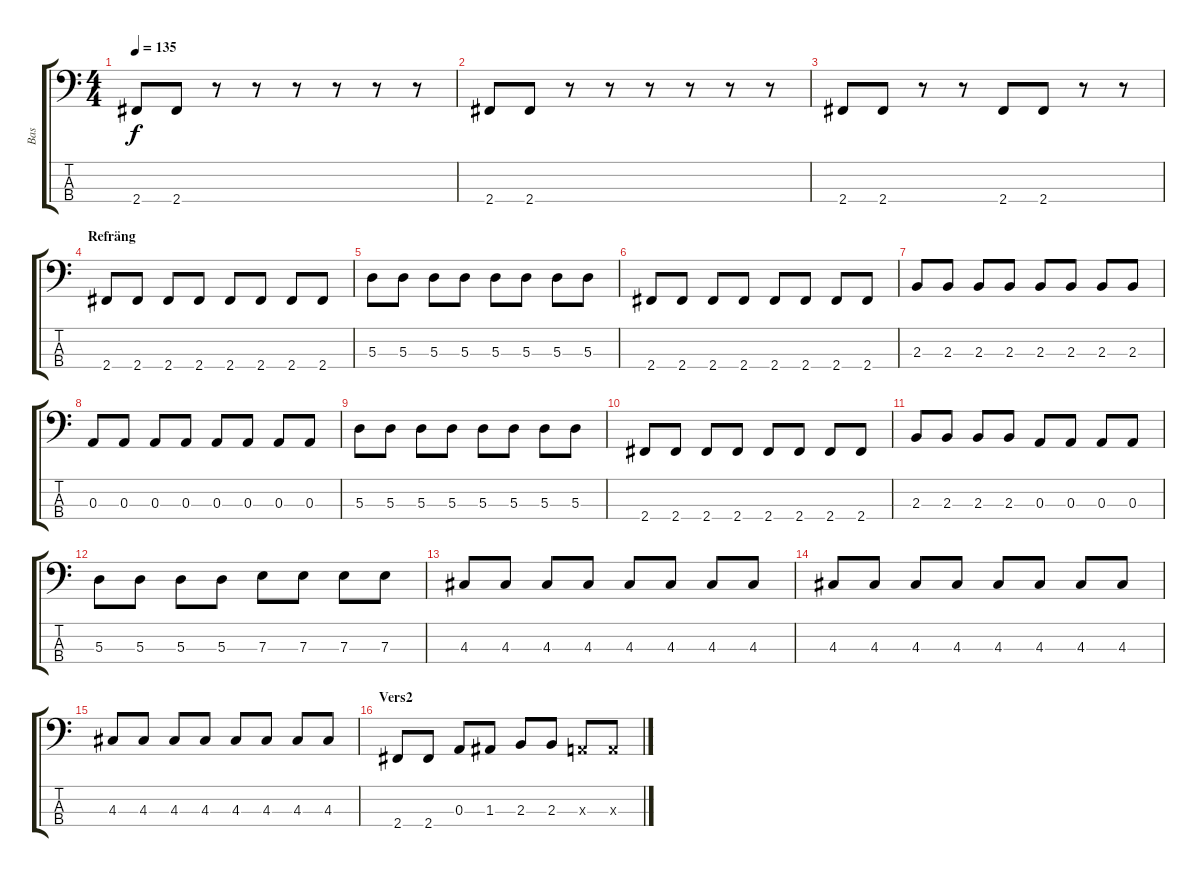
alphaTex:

\track ("Bas" "Bas") {instrument electricbassfinger}
\staff {score tabs}
\tuning (G2 D2 A1 E1) {hide}
\ts (4 4)
\tempo 135
\clef f4
\ks c
2.4.8{dy f} 2.4.8 r.8 r.8 r.8 r.8 r.8 r.8 |
2.4.8 2.4.8 r.8 r.8 r.8 r.8 r.8 r.8 |
2.4.8 2.4.8 r.8 r.8 2.4.8 2.4.8 r.8 r.8 |
\section ("" "Refräng")
2.4.8 2.4.8 2.4.8 2.4.8 2.4.8 2.4.8 2.4.8 2.4.8 |
5.3.8 5.3.8 5.3.8 5.3.8 5.3.8 5.3.8 5.3.8 5.3.8 |
2.4.8 2.4.8 2.4.8 2.4.8 2.4.8 2.4.8 2.4.8 2.4.8 |
2.3.8 2.3.8 2.3.8 2.3.8 2.3.8 2.3.8 2.3.8 2.3.8 |
0.3.8 0.3.8 0.3.8 0.3.8 0.3.8 0.3.8 0.3.8 0.3.8 |
5.3.8 5.3.8 5.3.8 5.3.8 5.3.8 5.3.8 5.3.8 5.3.8 |
2.4.8 2.4.8 2.4.8 2.4.8 2.4.8 2.4.8 2.4.8 2.4.8 |
2.3.8 2.3.8 2.3.8 2.3.8 0.3.8 0.3.8 0.3.8 0.3.8 |
5.3.8 5.3.8 5.3.8 5.3.8 7.3.8 7.3.8 7.3.8 7.3.8 |
4.3.8 4.3.8 4.3.8 4.3.8 4.3.8 4.3.8 4.3.8 4.3.8 |
4.3.8 4.3.8 4.3.8 4.3.8 4.3.8 4.3.8 4.3.8 4.3.8 |
4.3.8 4.3.8 4.3.8 4.3.8 4.3.8 4.3.8 4.3.8 4.3.8 |
\section ("" "Vers2")
2.4.8 2.4.8 0.3.8 1.3.8 2.3.8 2.3.8 0.3{x}.8 0.3{x}.8
